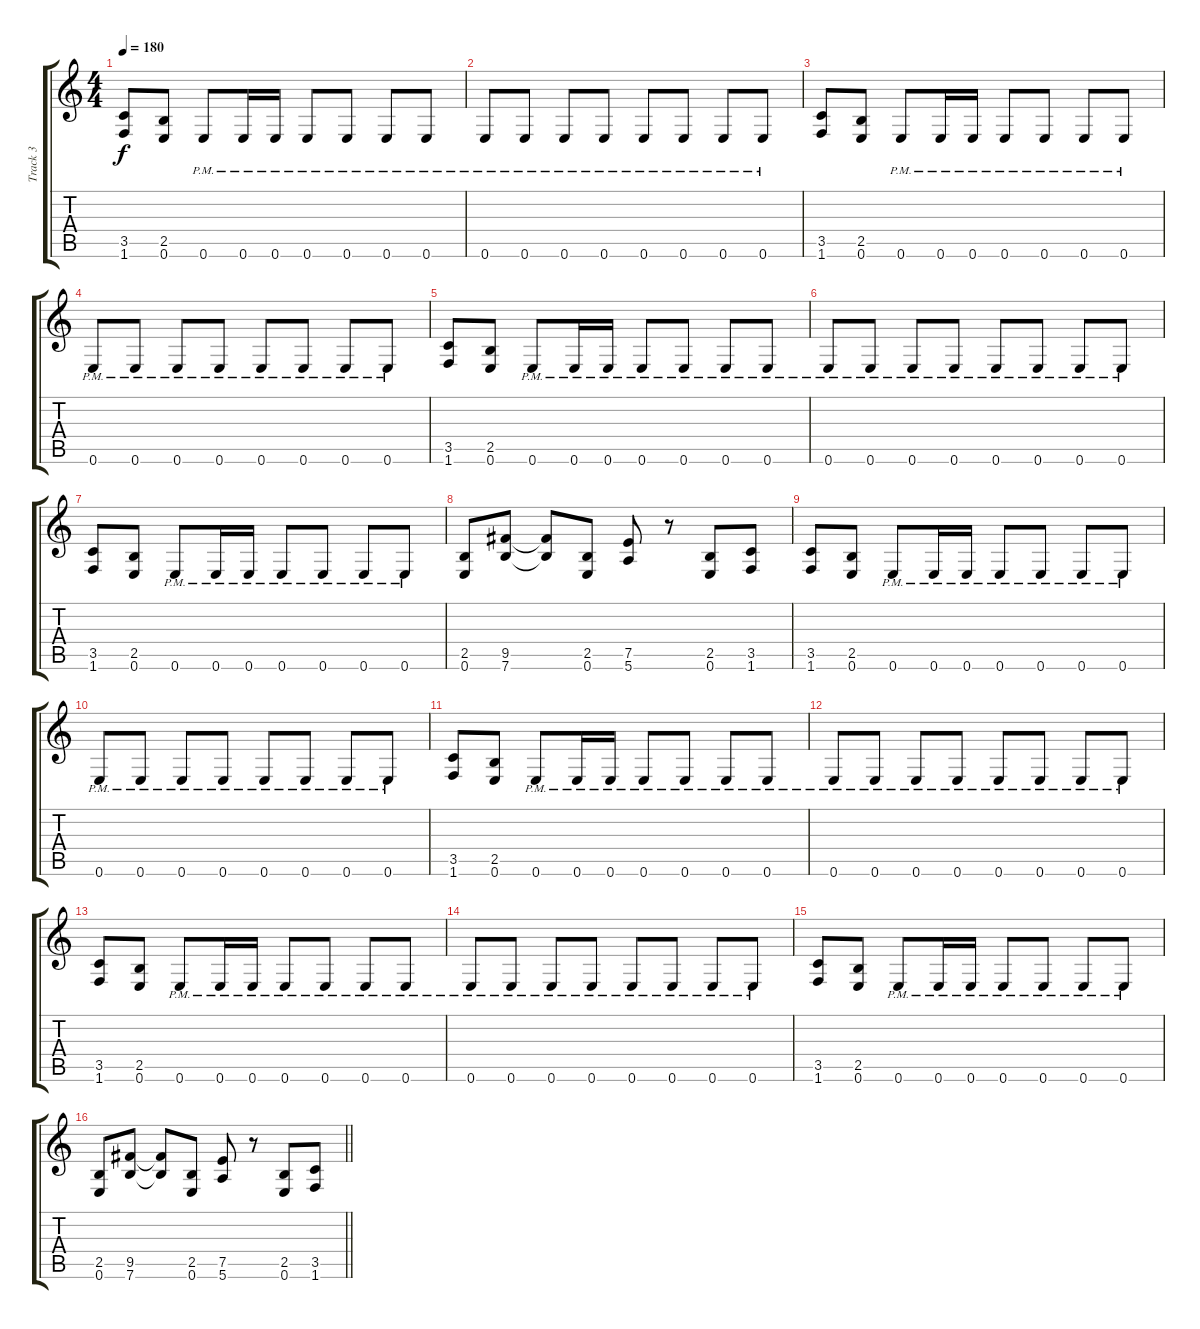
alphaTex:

\track ("Track 3" "Track 3") {instrument distortionguitar}
\staff {score tabs}
\tuning (E4 B3 G3 D3 A2 E2) {hide}
\ts (4 4)
\tempo 180
\clef g2
\ks c
(3.5 1.6).8{dy f} (2.5 0.6).8 0.6{pm}.8 0.6{pm}.16 0.6{pm}.16 0.6{pm}.8 0.6{pm}.8 0.6{pm}.8 0.6{pm}.8 |
0.6{pm}.8 0.6{pm}.8 0.6{pm}.8 0.6{pm}.8 0.6{pm}.8 0.6{pm}.8 0.6{pm}.8 0.6{pm}.8 |
(3.5 1.6).8 (2.5 0.6).8 0.6{pm}.8 0.6{pm}.16 0.6{pm}.16 0.6{pm}.8 0.6{pm}.8 0.6{pm}.8 0.6{pm}.8 |
0.6{pm}.8 0.6{pm}.8 0.6{pm}.8 0.6{pm}.8 0.6{pm}.8 0.6{pm}.8 0.6{pm}.8 0.6{pm}.8 |
(3.5 1.6).8 (2.5 0.6).8 0.6{pm}.8 0.6{pm}.16 0.6{pm}.16 0.6{pm}.8 0.6{pm}.8 0.6{pm}.8 0.6{pm}.8 |
0.6{pm}.8 0.6{pm}.8 0.6{pm}.8 0.6{pm}.8 0.6{pm}.8 0.6{pm}.8 0.6{pm}.8 0.6{pm}.8 |
(3.5 1.6).8 (2.5 0.6).8 0.6{pm}.8 0.6{pm}.16 0.6{pm}.16 0.6{pm}.8 0.6{pm}.8 0.6{pm}.8 0.6{pm}.8 |
(2.5 0.6).8 (9.5 7.6).8 (9.5{t} 7.6{t}).8 (2.5 0.6).8 (7.5 5.6).8 r.8 (2.5 0.6).8 (3.5 1.6).8 |
(3.5 1.6).8 (2.5 0.6).8 0.6{pm}.8 0.6{pm}.16 0.6{pm}.16 0.6{pm}.8 0.6{pm}.8 0.6{pm}.8 0.6{pm}.8 |
0.6{pm}.8 0.6{pm}.8 0.6{pm}.8 0.6{pm}.8 0.6{pm}.8 0.6{pm}.8 0.6{pm}.8 0.6{pm}.8 |
(3.5 1.6).8 (2.5 0.6).8 0.6{pm}.8 0.6{pm}.16 0.6{pm}.16 0.6{pm}.8 0.6{pm}.8 0.6{pm}.8 0.6{pm}.8 |
0.6{pm}.8 0.6{pm}.8 0.6{pm}.8 0.6{pm}.8 0.6{pm}.8 0.6{pm}.8 0.6{pm}.8 0.6{pm}.8 |
(3.5 1.6).8 (2.5 0.6).8 0.6{pm}.8 0.6{pm}.16 0.6{pm}.16 0.6{pm}.8 0.6{pm}.8 0.6{pm}.8 0.6{pm}.8 |
0.6{pm}.8 0.6{pm}.8 0.6{pm}.8 0.6{pm}.8 0.6{pm}.8 0.6{pm}.8 0.6{pm}.8 0.6{pm}.8 |
(3.5 1.6).8 (2.5 0.6).8 0.6{pm}.8 0.6{pm}.16 0.6{pm}.16 0.6{pm}.8 0.6{pm}.8 0.6{pm}.8 0.6{pm}.8 |
\barLineRight lightlight
(2.5 0.6).8 (9.5 7.6).8 (9.5{t} 7.6{t}).8 (2.5 0.6).8 (7.5 5.6).8 r.8 (2.5 0.6).8 (3.5 1.6).8
